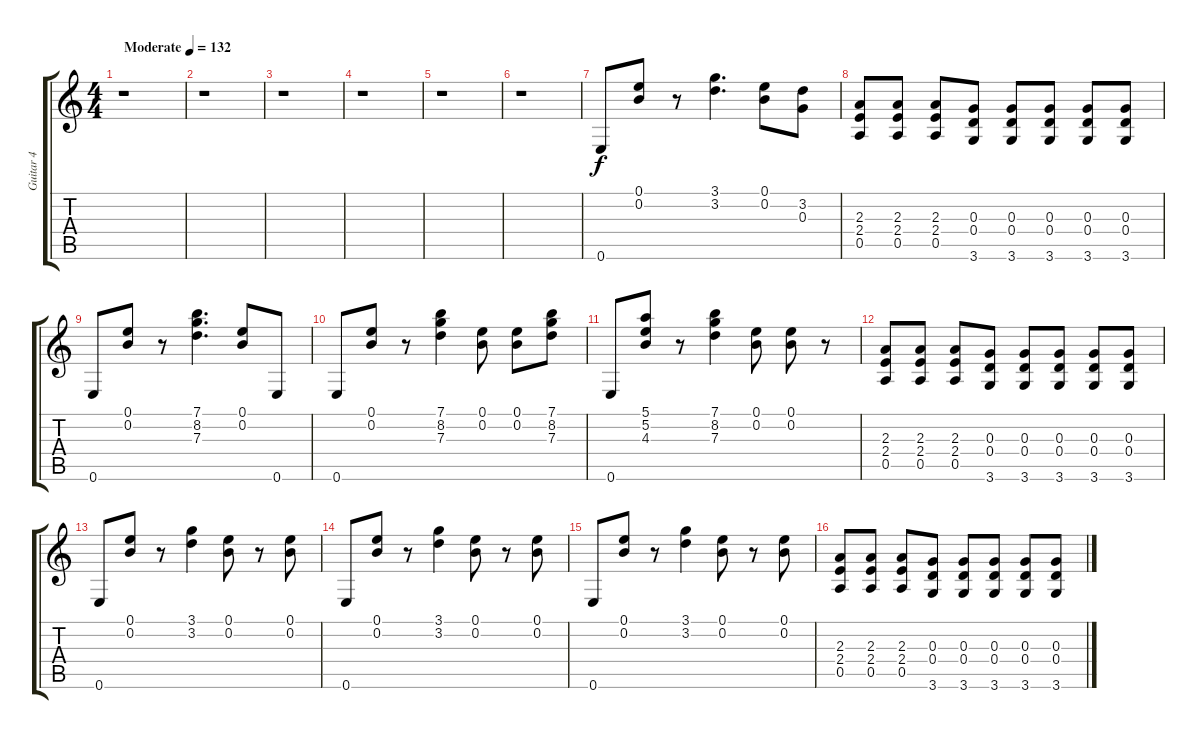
\track ("Guitar 4" "Guitar 4") {instrument distortionguitar}
\staff {score tabs}
\tuning (E4 B3 G3 D3 A2 E2) {hide}
\ts (4 4)
\tempo (132 "Moderate")
\clef g2
\ks c
r.1{dy f instrument distortionguitar} |
r.1 |
r.1 |
r.1 |
r.1 |
r.1 |
0.6.8 (0.1 0.2).8 r.8 (3.1 3.2).4{d} (0.1 0.2).8 (3.2 0.3).8 |
(2.3 2.4 0.5).8 (2.3 2.4 0.5).8 (2.3 2.4 0.5).8 (0.3 0.4 3.6).8 (0.3 0.4 3.6).8 (0.3 0.4 3.6).8 (0.3 0.4 3.6).8 (0.3 0.4 3.6).8 |
0.6.8 (0.1 0.2).8 r.8 (7.1 8.2 7.3).4{d} (0.1 0.2).8 0.6.8 |
0.6.8 (0.1 0.2).8 r.8 (7.1 8.2 7.3).4 (0.1 0.2).8 (0.1 0.2).8 (7.1 8.2 7.3).8 |
0.6.8 (5.1 5.2 4.3).8 r.8 (7.1 8.2 7.3).4 (0.1 0.2).8 (0.1 0.2).8 r.8 |
(2.3 2.4 0.5).8 (2.3 2.4 0.5).8 (2.3 2.4 0.5).8 (0.3 0.4 3.6).8 (0.3 0.4 3.6).8 (0.3 0.4 3.6).8 (0.3 0.4 3.6).8 (0.3 0.4 3.6).8 |
0.6.8 (0.1 0.2).8 r.8 (3.1 3.2).4 (0.1 0.2).8 r.8 (0.1 0.2).8 |
0.6.8 (0.1 0.2).8 r.8 (3.1 3.2).4 (0.1 0.2).8 r.8 (0.1 0.2).8 |
0.6.8 (0.1 0.2).8 r.8 (3.1 3.2).4 (0.1 0.2).8 r.8 (0.1 0.2).8 |
(2.3 2.4 0.5).8 (2.3 2.4 0.5).8 (2.3 2.4 0.5).8 (0.3 0.4 3.6).8 (0.3 0.4 3.6).8 (0.3 0.4 3.6).8 (0.3 0.4 3.6).8 (0.3 0.4 3.6).8
